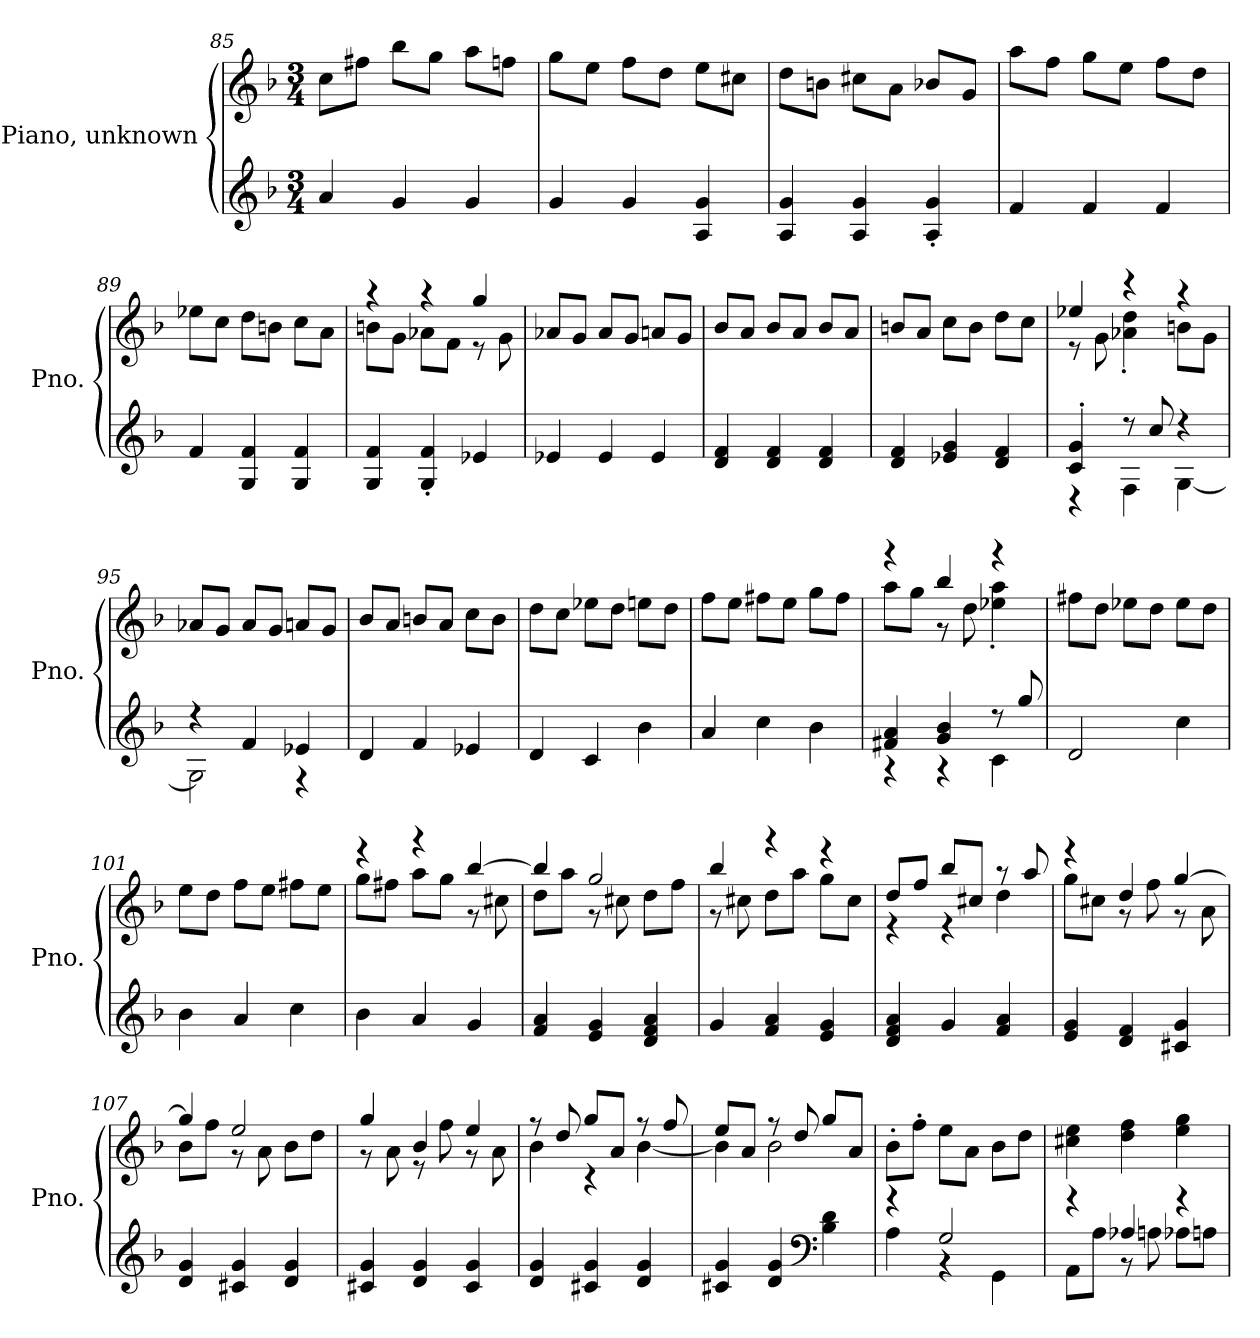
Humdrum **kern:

**kern	**kern
*part1	*part1
*staff2	*staff1
*I"Piano, unknown	*
*I'Pno.	*
*clefG2	*clefG2
*k[b-]	*k[b-]
*M3/4	*M3/4
=85	=85
4a/	8cc\L
.	8ff#X\J
4g/	8bb-\L
.	8gg\J
4g/	8aa\L
.	8ffn\J
=86	=86
4g/	8gg\L
.	8ee\J
4g/	8ff\L
.	8dd\J
4A/ 4g/	8ee\L
.	8cc#X\J
=87	=87
4A/ 4g/	8dd\L
.	8bn\J
4A/ 4g/	8cc#X\L
.	8a\J
4A/' 4g/'	8b-X/L
.	8g/J
=88	=88
4f/	8aa\L
.	8ff\J
4f/	8gg\L
.	8ee\J
4f/	8ff\L
.	8dd\J
!!LO:PB:g=z
=89	=89
4f/	8ee-X\L
.	8cc\J
4G/ 4f/	8dd\L
.	8bn\J
4G/ 4f/	8cc\L
.	8a\J
=90	=90
*	*^
4G/ 4f/	4r	8bn\L
.	.	8g\J
4G/' 4f/'	4r	8a-X\L
.	.	8f\J
4e-X/	4gg/	8r
.	.	8g\
*	*v	*v
=91	=91
4e-X/	8a-X/L
.	8g/J
4e-/	8a-/L
.	8g/J
4e-/	8an/L
.	8g/J
=92	=92
4d/ 4f/	8b-/L
.	8a/J
4d/ 4f/	8b-/L
.	8a/J
4d/ 4f/	8b-/L
.	8a/J
=93	=93
4d/ 4f/	8bn/L
.	8a/J
4e-X/ 4g/	8cc\L
.	8b\J
4d/ 4f/	8dd\L
.	8cc\J
=94	=94
*^	*^
4c/' 4g/'	4r	4ee-X/	8r
.	.	.	8g\
8r	4F\	4r	4a-X\' 4dd\'
8cc/	.	.	.
4r	[4G\	4r	8bn\L
.	.	.	8g\J
*	*	*v	*v
!!LO:LB:g=z
=95	=95	=95
4r	2G\]	8a-X/L
.	.	8g/J
4f/	.	8a-/L
.	.	8g/J
4e-X/	4r	8an/L
.	.	8g/J
*v	*v	*
=96	=96
4d/	8b-/L
.	8a/J
4f/	8bn/L
.	8a/J
4e-X/	8cc\L
.	8b\J
=97	=97
4d/	8dd\L
.	8cc\J
4c/	8ee-X\L
.	8dd\J
4b-\	8een\L
.	8dd\J
=98	=98
4a/	8ff\L
.	8ee\J
4cc\	8ff#X\L
.	8ee\J
4b-\	8gg\L
.	8ff#\J
=99	=99
*^	*^
4f#X/ 4a/	4r	4r	8aa\L
.	.	.	8gg\J
4g/ 4b-/	4r	4bb-/	8r
.	.	.	8dd\
8r	4c\	4r	4ee-X\' 4aa\'
8gg/	.	.	.
*v	*v	*	*
*	*v	*v
!!LO:LB:g=z
=100	=100
2d/	8ff#X\L
.	8dd\J
.	8ee-X\L
.	8dd\J
4cc\	8ee-\L
.	8dd\J
=101	=101
4b-\	8ee\L
.	8dd\J
4a/	8ff\L
.	8ee\J
4cc\	8ff#X\L
.	8ee\J
=102	=102
*	*^
4b-\	4r	8gg\L
.	.	8ff#X\J
4a/	4r	8aa\L
.	.	8gg\J
4g/	[4bb-/	8r
.	.	8cc#X\
=103	=103	=103
4f/ 4a/	4bb-/]	8dd\L
.	.	8aa\J
4e/ 4g/	2gg/	8r
.	.	8cc#X\
4d/ 4f/ 4a/	.	8dd\L
.	.	8ff\J
=104	=104	=104
4g/	4bb-/	8r
.	.	8cc#X\
4f/ 4a/	4r	8dd\L
.	.	8aa\J
4e/ 4g/	4r	8gg\L
.	.	8cc#\J
!!LO:LB:g=z	!!
=105	=105	=105
4d/ 4f/ 4a/	8dd/L	4r
.	8ff/J	.
4g/	8bb-/L	4r
.	8cc#X/J	.
4f/ 4a/	8r	4dd\
.	8aa/	.
=106	=106	=106
4e/ 4g/	4r	8gg\L
.	.	8cc#X\J
4d/ 4f/	4dd/	8r
.	.	8ff\
4c#X/ 4g/	[4gg/	8r
.	.	8a\
=107	=107	=107
4d/ 4g/	4gg/]	8b-\L
.	.	8ff\J
4c#X/ 4g/	2ee/	8r
.	.	8a\
4d/ 4g/	.	8b-\L
.	.	8dd\J
=108	=108	=108
4c#X/ 4g/	4gg/	8r
.	.	8a\
4d/ 4g/	4b-/	8r
.	.	8ff\
4c#/ 4g/	4ee/	8r
.	.	8a\
=109	=109	=109
4d/ 4g/	8r	4b-\
.	8dd/	.
4c#X/ 4g/	8gg/L	4r
.	8a/J	.
4d/ 4g/	8r	[4b-\
.	8ff/	.
=110	=110	=110
4c#X/ 4g/	8ee/L	4b-\]
.	8a/J	.
4d/ 4g/	8r	2b-\
.	8dd/	.
*clefF4	*	*
4B-\ 4d\	8gg/L	.
.	8a/J	.
*	*v	*v
!!LO:LB:g=z
=111	=111
*^	*
4r	4A\	8b-'\L
.	.	8ff'\J
2G/	4r	8ee\L
.	.	8a\J
.	4GG\	8b-\L
.	.	8dd\J
=112	=112	=112
4r	8AA\L	4cc#X\ 4ee\
.	8A\J	.
4A-X/	8r	4dd\ 4ff\
.	8An\	.
4r	8A-X\L	4ee\ 4gg\
.	8An\J	.
*v	*v	*
=	=
*-	*-
